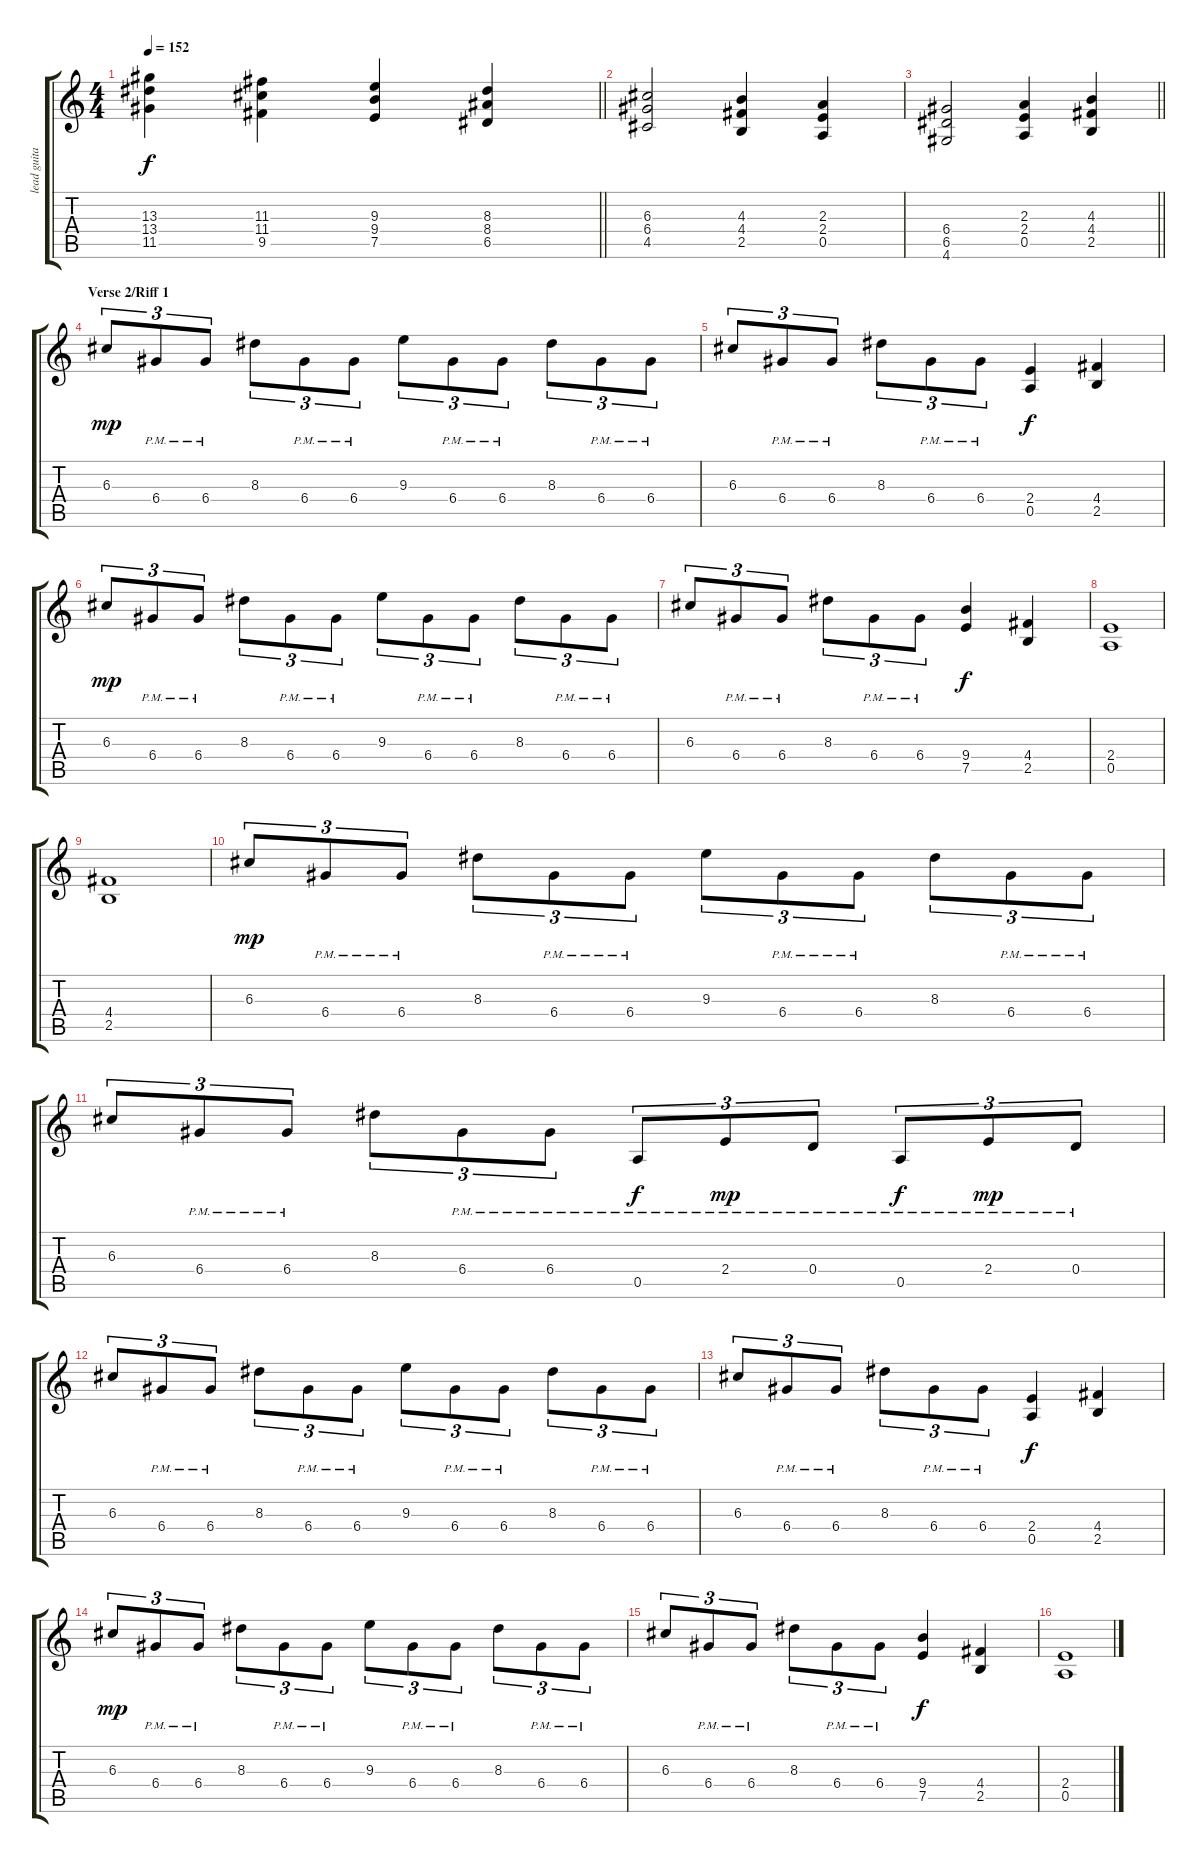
\track ("lead guitar" "lead guita") {instrument distortionguitar}
\staff {score tabs}
\tuning (E4 B3 G3 D3 A2 E2) {hide}
\ts (4 4)
\tempo 152
\clef g2
\barLineRight lightlight
\ks c
(13.3 13.4 11.5).4{dy f} (11.3 11.4 9.5).4 (9.3 9.4 7.5).4 (8.3 8.4 6.5).4 |
(6.3 6.4 4.5).2 (4.3 4.4 2.5).4 (2.3 2.4 0.5).4 |
\barLineRight lightlight
(6.4 6.5 4.6).2 (2.3 2.4 0.5).4 (4.3 4.4 2.5).4 |
\section ("" "Verse 2/Riff 1")
6.3.8{tu (3 2) dy mp} 6.4{pm}.8{tu (3 2)} 6.4{pm}.8{tu (3 2)} 8.3.8{tu (3 2)} 6.4{pm}.8{tu (3 2)} 6.4{pm}.8{tu (3 2)} 9.3.8{tu (3 2)} 6.4{pm}.8{tu (3 2)} 6.4{pm}.8{tu (3 2)} 8.3.8{tu (3 2)} 6.4{pm}.8{tu (3 2)} 6.4{pm}.8{tu (3 2)} |
6.3.8{tu (3 2)} 6.4{pm}.8{tu (3 2)} 6.4{pm}.8{tu (3 2)} 8.3.8{tu (3 2)} 6.4{pm}.8{tu (3 2)} 6.4{pm}.8{tu (3 2)} (2.4 0.5).4{dy f} (4.4 2.5).4 |
6.3.8{tu (3 2) dy mp} 6.4{pm}.8{tu (3 2)} 6.4{pm}.8{tu (3 2)} 8.3.8{tu (3 2)} 6.4{pm}.8{tu (3 2)} 6.4{pm}.8{tu (3 2)} 9.3.8{tu (3 2)} 6.4{pm}.8{tu (3 2)} 6.4{pm}.8{tu (3 2)} 8.3.8{tu (3 2)} 6.4{pm}.8{tu (3 2)} 6.4{pm}.8{tu (3 2)} |
6.3.8{tu (3 2)} 6.4{pm}.8{tu (3 2)} 6.4{pm}.8{tu (3 2)} 8.3.8{tu (3 2)} 6.4{pm}.8{tu (3 2)} 6.4{pm}.8{tu (3 2)} (9.4 7.5).4{dy f} (4.4 2.5).4 |
(2.4 0.5).1 |
(4.4 2.5).1 |
6.3.8{tu (3 2) dy mp} 6.4{pm}.8{tu (3 2)} 6.4{pm}.8{tu (3 2)} 8.3.8{tu (3 2)} 6.4{pm}.8{tu (3 2)} 6.4{pm}.8{tu (3 2)} 9.3.8{tu (3 2)} 6.4{pm}.8{tu (3 2)} 6.4{pm}.8{tu (3 2)} 8.3.8{tu (3 2)} 6.4{pm}.8{tu (3 2)} 6.4{pm}.8{tu (3 2)} |
6.3.8{tu (3 2)} 6.4{pm}.8{tu (3 2)} 6.4{pm}.8{tu (3 2)} 8.3.8{tu (3 2)} 6.4{pm}.8{tu (3 2)} 6.4{pm}.8{tu (3 2)} 0.5{pm}.8{tu (3 2) dy f} 2.4{pm}.8{tu (3 2) dy mp} 0.4{pm}.8{tu (3 2)} 0.5{pm}.8{tu (3 2) dy f} 2.4{pm}.8{tu (3 2) dy mp} 0.4{pm}.8{tu (3 2)} |
6.3.8{tu (3 2)} 6.4{pm}.8{tu (3 2)} 6.4{pm}.8{tu (3 2)} 8.3.8{tu (3 2)} 6.4{pm}.8{tu (3 2)} 6.4{pm}.8{tu (3 2)} 9.3.8{tu (3 2)} 6.4{pm}.8{tu (3 2)} 6.4{pm}.8{tu (3 2)} 8.3.8{tu (3 2)} 6.4{pm}.8{tu (3 2)} 6.4{pm}.8{tu (3 2)} |
6.3.8{tu (3 2)} 6.4{pm}.8{tu (3 2)} 6.4{pm}.8{tu (3 2)} 8.3.8{tu (3 2)} 6.4{pm}.8{tu (3 2)} 6.4{pm}.8{tu (3 2)} (2.4 0.5).4{dy f} (4.4 2.5).4 |
6.3.8{tu (3 2) dy mp} 6.4{pm}.8{tu (3 2)} 6.4{pm}.8{tu (3 2)} 8.3.8{tu (3 2)} 6.4{pm}.8{tu (3 2)} 6.4{pm}.8{tu (3 2)} 9.3.8{tu (3 2)} 6.4{pm}.8{tu (3 2)} 6.4{pm}.8{tu (3 2)} 8.3.8{tu (3 2)} 6.4{pm}.8{tu (3 2)} 6.4{pm}.8{tu (3 2)} |
6.3.8{tu (3 2)} 6.4{pm}.8{tu (3 2)} 6.4{pm}.8{tu (3 2)} 8.3.8{tu (3 2)} 6.4{pm}.8{tu (3 2)} 6.4{pm}.8{tu (3 2)} (9.4 7.5).4{dy f} (4.4 2.5).4 |
(2.4 0.5).1
